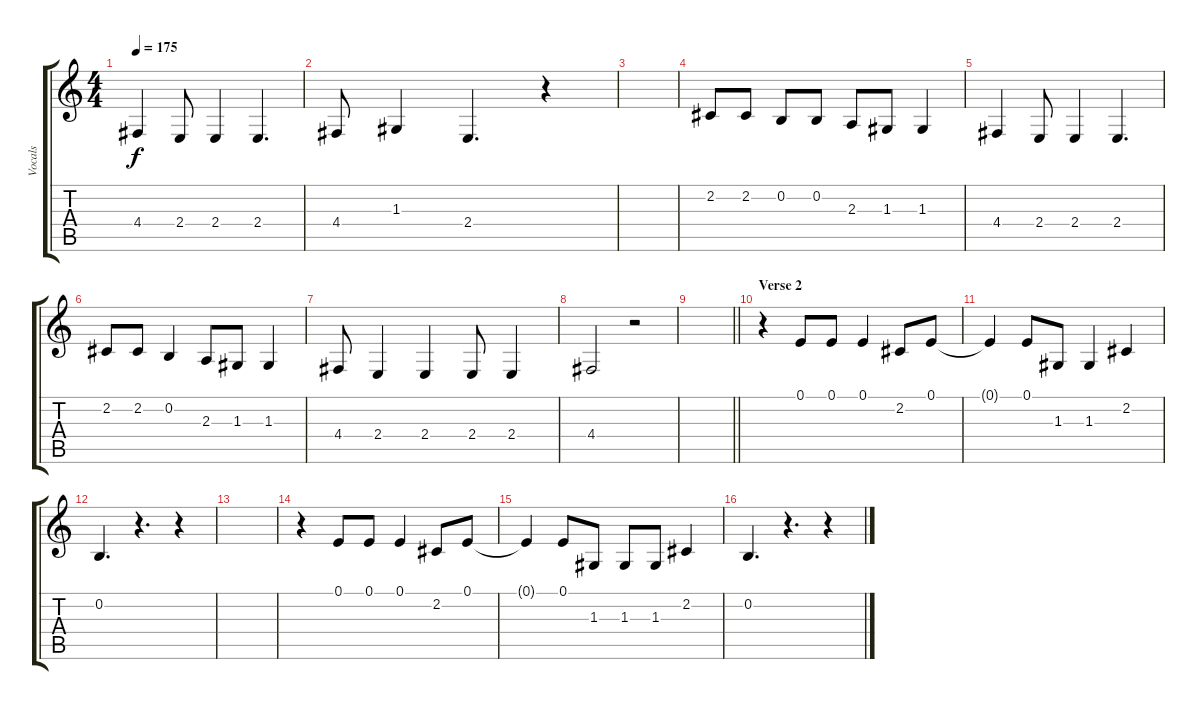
\track ("Vocals" "Vocals") {instrument altosax}
\staff {score tabs}
\tuning (E4 B3 G3 D3 A2 E2) {hide}
\ts (4 4)
\tempo 175
\clef g2
\ks c
4.4.4{dy f} 2.4.8 2.4.4 2.4.4{d} |
4.4.8 1.3.4 2.4.4{d} r.4 |
|
2.2.8 2.2.8 0.2.8 0.2.8 2.3.8 1.3.8 1.3.4 |
4.4.4 2.4.8 2.4.4 2.4.4{d} |
2.2.8 2.2.8 0.2.4 2.3.8 1.3.8 1.3.4 |
4.4.8 2.4.4 2.4.4 2.4.8 2.4.4 |
4.4.2 r.2 |
\barLineRight lightlight
|
\section ("" "Verse 2")
r.4 0.1.8 0.1.8 0.1.4 2.2.8 0.1.8 |
0.1{t}.4 0.1.8 1.3.8 1.3.4 2.2.4 |
0.2.4{d} r.4{d} r.4 |
|
r.4 0.1.8 0.1.8 0.1.4 2.2.8 0.1.8 |
0.1{t}.4 0.1.8 1.3.8 1.3.8 1.3.8 2.2.4 |
0.2.4{d} r.4{d} r.4
